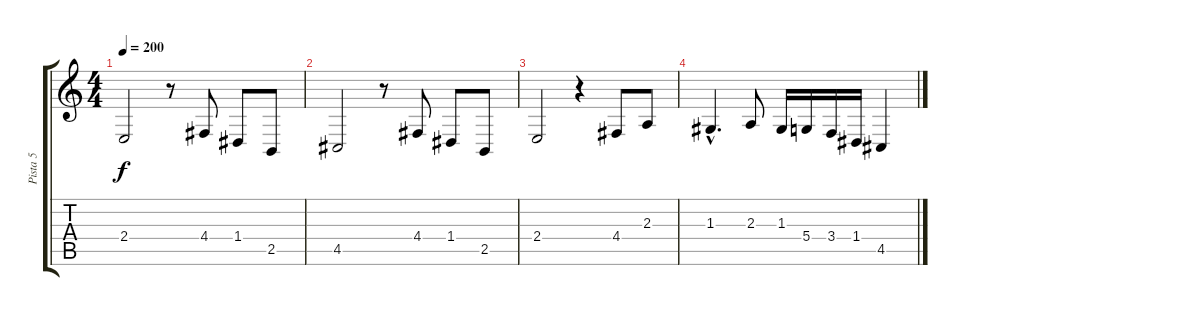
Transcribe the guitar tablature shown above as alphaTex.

\track ("Pista 5" "Pista 5") {instrument tremolostrings}
\staff {score tabs}
\tuning (E4 B3 G3 D3 A2 E2) {hide}
\ts (4 4)
\tempo 200
\clef g2
\ks c
2.4.2{dy f} r.8 4.4.8 1.4.8 2.5.8 |
4.5.2 r.8 4.4.8 1.4.8 2.5.8 |
2.4.2 r.4 4.4.8 2.3.8 |
1.3{hac}.4{d} 2.3.8 1.3.16 5.4.16 3.4.16 1.4.16 4.5.4
